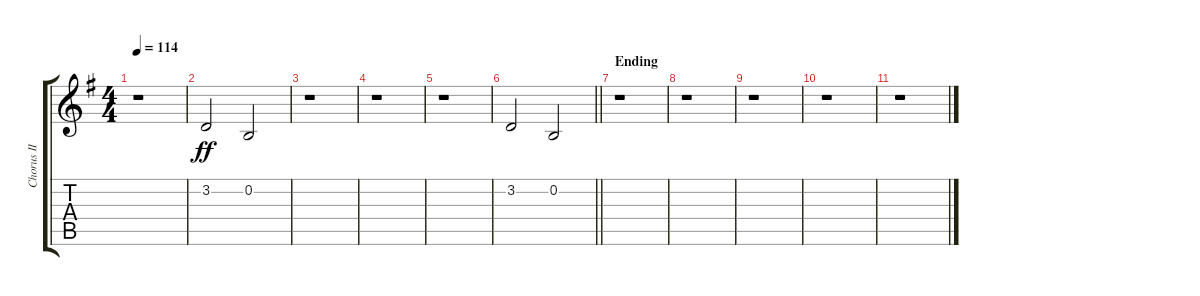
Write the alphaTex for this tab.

\track ("Chorus II" "Chorus II") {instrument voiceoohs}
\staff {score tabs}
\tuning (E4 B3 G3 D3 A2 E2) {hide}
\ts (4 4)
\tempo 114
\clef g2
\ks g
r.1{dy ff} |
3.2.2 0.2.2 |
r.1 |
r.1 |
r.1 |
\barLineRight lightlight
3.2.2 0.2.2 |
\section ("" "Ending")
r.1 |
r.1 |
r.1 |
r.1 |
r.1
